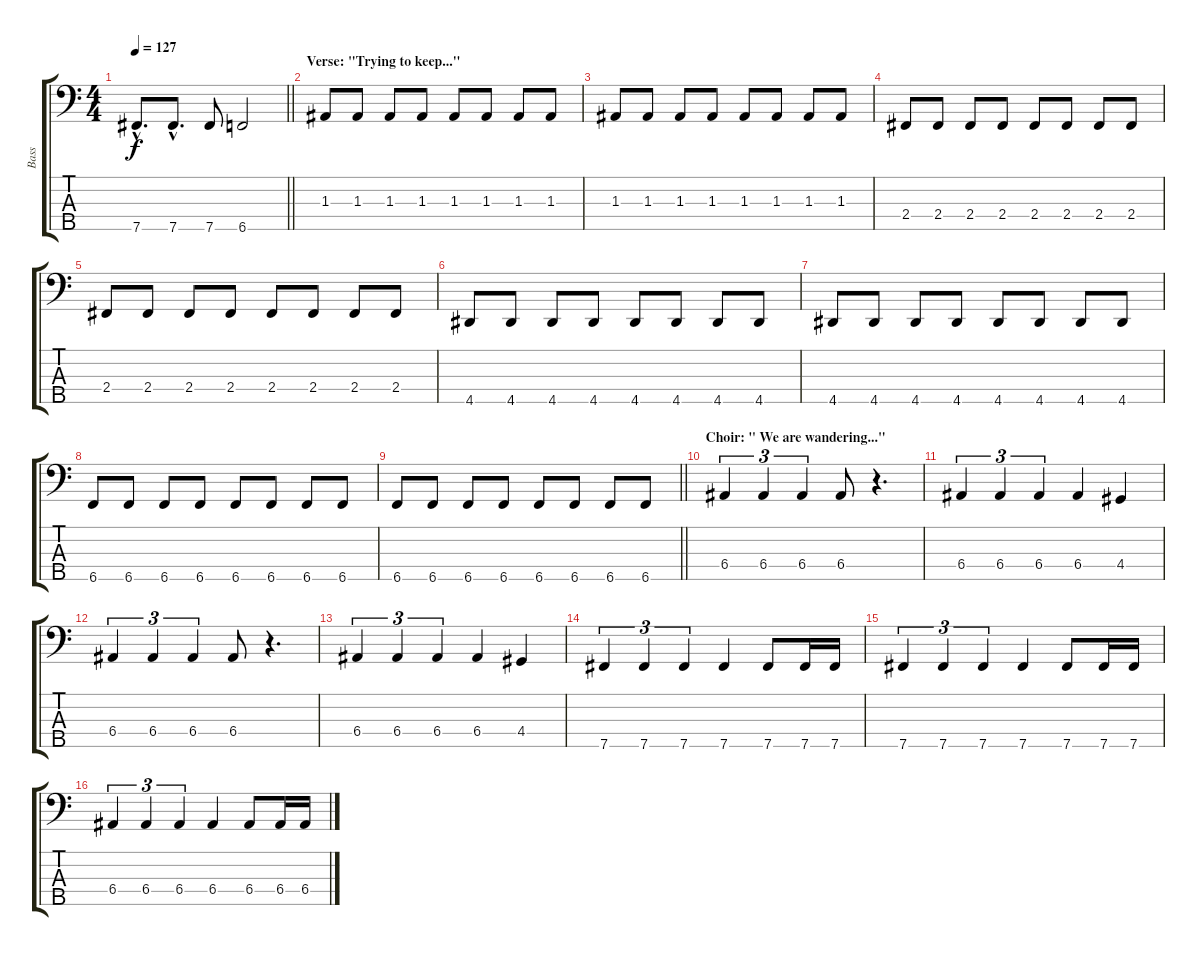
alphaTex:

\track ("Bass" "Bass") {instrument electricbassfinger}
\staff {score tabs}
\tuning (G2 D2 A1 E1 B0) {hide}
\ts (4 4)
\tempo 127
\clef f4
\barLineRight lightlight
\ks c
7.5{hac}.8{d dy f} 7.5{hac}.8{d} 7.5.8 6.5.2 |
\section ("" "Verse: \"Trying to keep...\"")
1.3.8 1.3.8 1.3.8 1.3.8 1.3.8 1.3.8 1.3.8 1.3.8 |
1.3.8 1.3.8 1.3.8 1.3.8 1.3.8 1.3.8 1.3.8 1.3.8 |
2.4.8 2.4.8 2.4.8 2.4.8 2.4.8 2.4.8 2.4.8 2.4.8 |
2.4.8 2.4.8 2.4.8 2.4.8 2.4.8 2.4.8 2.4.8 2.4.8 |
4.5.8 4.5.8 4.5.8 4.5.8 4.5.8 4.5.8 4.5.8 4.5.8 |
4.5.8 4.5.8 4.5.8 4.5.8 4.5.8 4.5.8 4.5.8 4.5.8 |
6.5.8 6.5.8 6.5.8 6.5.8 6.5.8 6.5.8 6.5.8 6.5.8 |
\barLineRight lightlight
6.5.8 6.5.8 6.5.8 6.5.8 6.5.8 6.5.8 6.5.8 6.5.8 |
\section ("" "Choir: \" We are wandering...\"")
6.4.4{tu (3 2)} 6.4.4{tu (3 2)} 6.4.4{tu (3 2)} 6.4.8 r.4{d} |
6.4.4{tu (3 2)} 6.4.4{tu (3 2)} 6.4.4{tu (3 2)} 6.4.4 4.4.4 |
6.4.4{tu (3 2)} 6.4.4{tu (3 2)} 6.4.4{tu (3 2)} 6.4.8 r.4{d} |
6.4.4{tu (3 2)} 6.4.4{tu (3 2)} 6.4.4{tu (3 2)} 6.4.4 4.4.4 |
7.5.4{tu (3 2)} 7.5.4{tu (3 2)} 7.5.4{tu (3 2)} 7.5.4 7.5.8 7.5.16 7.5.16 |
7.5.4{tu (3 2)} 7.5.4{tu (3 2)} 7.5.4{tu (3 2)} 7.5.4 7.5.8 7.5.16 7.5.16 |
6.4.4{tu (3 2)} 6.4.4{tu (3 2)} 6.4.4{tu (3 2)} 6.4.4 6.4.8 6.4.16 6.4.16
